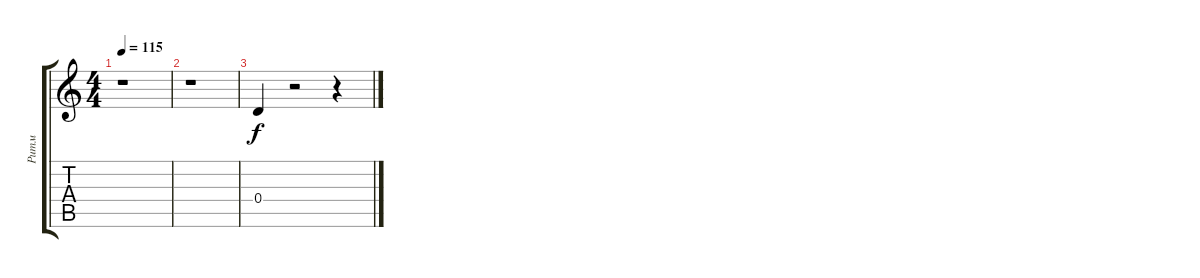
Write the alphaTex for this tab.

\track ("Ритм" "Ритм") {instrument acousticguitarsteel}
\staff {score tabs}
\tuning (E4 B3 G3 D3 A2 E2) {hide}
\ts (4 4)
\tempo 115
\clef g2
\ks c
r.1{dy f} |
r.1 |
0.4.4 r.2 r.4
